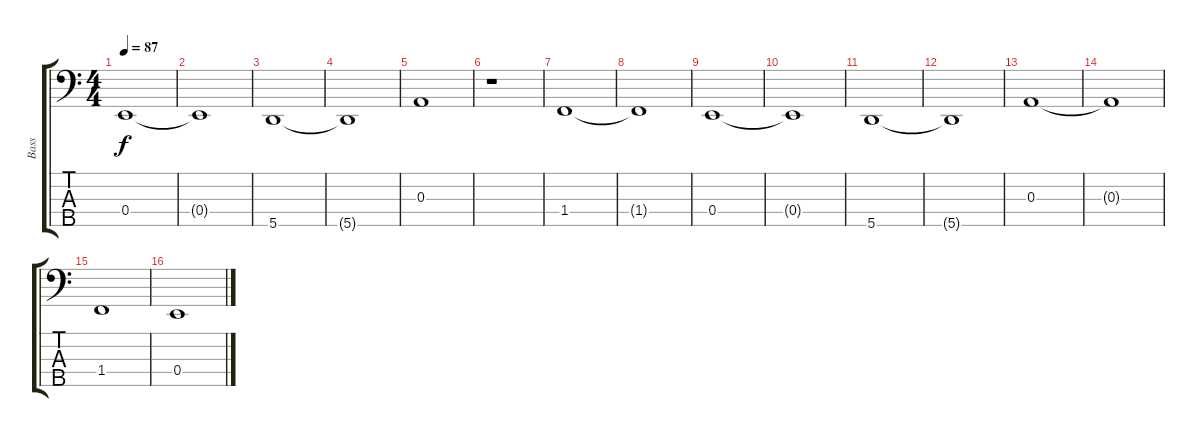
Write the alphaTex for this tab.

\track ("Bass" "Bass") {instrument synthbass2}
\staff {score tabs}
\tuning (G2 D2 A1 E1 A0) {hide}
\ts (4 4)
\tempo 87
\clef f4
\ks c
0.4.1{dy f} |
0.4{t}.1 |
5.5.1 |
5.5{t}.1 |
0.3.1 |
r.1 |
1.4.1 |
1.4{t}.1 |
0.4.1 |
0.4{t}.1 |
5.5.1 |
5.5{t}.1 |
0.3.1 |
0.3{t}.1 |
1.4.1 |
0.4.1
